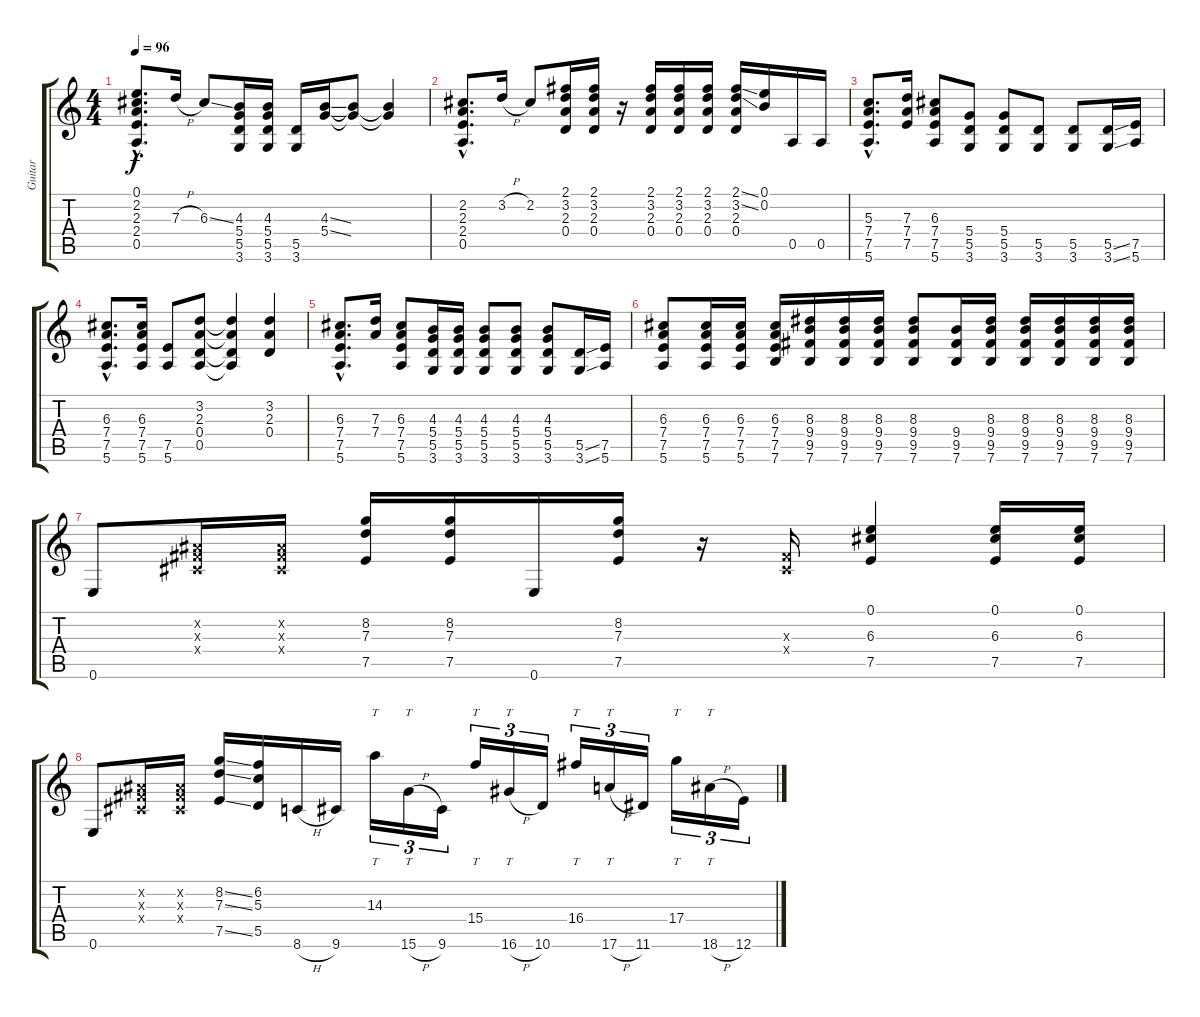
\track ("Guitar" "Guitar") {instrument overdrivenguitar}
\staff {score tabs}
\tuning (E4 B3 G3 D3 A2 E2) {hide}
\ts (4 4)
\tempo 96
\clef g2
\ks c
(0.1{hac} 2.2{hac} 2.3{hac} 2.4{hac} 0.5{hac}).8{d dy f} 7.3{h}.16 6.3{ss}.8 (4.3 5.4 5.5 3.6).16 (4.3 5.4 5.5 3.6).16 (5.5 3.6).16 (4.3{ss} 5.4{ss}).16 (4.3{t} 5.4{t}).8 (4.3{t} 5.4{t}).4 |
(2.2{hac} 2.3{hac} 2.4{hac} 0.5{hac}).8{d} 3.2{h}.16 2.2.8 (2.1 3.2 2.3 0.4).16 (2.1 3.2 2.3 0.4).16 r.16 (2.1 3.2 2.3 0.4).16 (2.1 3.2 2.3 0.4).16 (2.1 3.2 2.3 0.4).16 (2.1{ss} 3.2{ss} 2.3 0.4).16 (0.1 0.2).16 0.5.16 0.5.16 |
(5.3{hac} 7.4{hac} 7.5{hac} 5.6{hac}).8{d} (7.3 7.4 7.5).16 (6.3 7.4 7.5 5.6).8 (5.4 5.5 3.6).8 (5.4 5.5 3.6).8 (5.5 3.6).8 (5.5 3.6).8 (5.5{ss} 3.6{ss}).16 (7.5 5.6).16 |
(6.3{hac} 7.4{hac} 7.5{hac} 5.6{hac}).8{d} (6.3 7.4 7.5 5.6).16 (7.5 5.6).8 (3.2 2.3 0.4 0.5).8 (3.2{t} 2.3{t} 0.4{t} 0.5{t}).4 (3.2 2.3 0.4).4 |
(6.3{hac} 7.4{hac} 7.5{hac} 5.6{hac}).8{d} (7.3 7.4).16 (6.3 7.4 7.5 5.6).8 (4.3 5.4 5.5 3.6).16 (4.3 5.4 5.5 3.6).16 (4.3 5.4 5.5 3.6).8 (4.3 5.4 5.5 3.6).8 (4.3 5.4 5.5 3.6).8 (5.5{ss} 3.6{ss}).16 (7.5 5.6).16 |
(6.3 7.4 7.5 5.6).8 (6.3 7.4 7.5 5.6).16 (6.3 7.4 7.5 5.6).16 (6.3 7.4 7.5 7.6).16 (8.3 9.4 9.5 7.6).16 (8.3 9.4 9.5 7.6).16 (8.3 9.4 9.5 7.6).16 (8.3 9.4 9.5 7.6).8 (9.4 9.5 7.6).16 (8.3 9.4 9.5 7.6).16 (8.3 9.4 9.5 7.6).16 (8.3 9.4 9.5 7.6).16 (8.3 9.4 9.5 7.6).16 (8.3 9.4 9.5 7.6).16 |
0.6.8 (-1.2{x} -1.3{x} -1.4{x}).16 (-1.2{x} -1.3{x} -1.4{x}).16 (8.2 7.3 7.5).16 (8.2 7.3 7.5).16 0.6.16 (8.2 7.3 7.5).16 r.16 (-1.3{x} -1.4{x}).16 (0.1 6.3 7.5).4 (0.1 6.3 7.5).16 (0.1 6.3 7.5).16 |
0.6.8 (-1.2{x} -1.3{x} -1.4{x}).16 (-1.2{x} -1.3{x} -1.4{x}).16 (8.2{ss} 7.3{ss} 7.5{ss}).16 (6.2 5.3 5.5).16 8.6{h}.16 9.6.16 14.3.16{tt tu (3 2)} 15.6{h}.16{tt tu (3 2)} 9.6.16{tu (3 2)} 15.4.16{tt tu (3 2)} 16.6{h}.16{tt tu (3 2)} 10.6.16{tu (3 2)} 16.4.16{tt tu (3 2)} 17.6{h}.16{tt tu (3 2)} 11.6.16{tu (3 2)} 17.4.16{tt tu (3 2)} 18.6{h}.16{tt tu (3 2)} 12.6.16{tu (3 2)}
